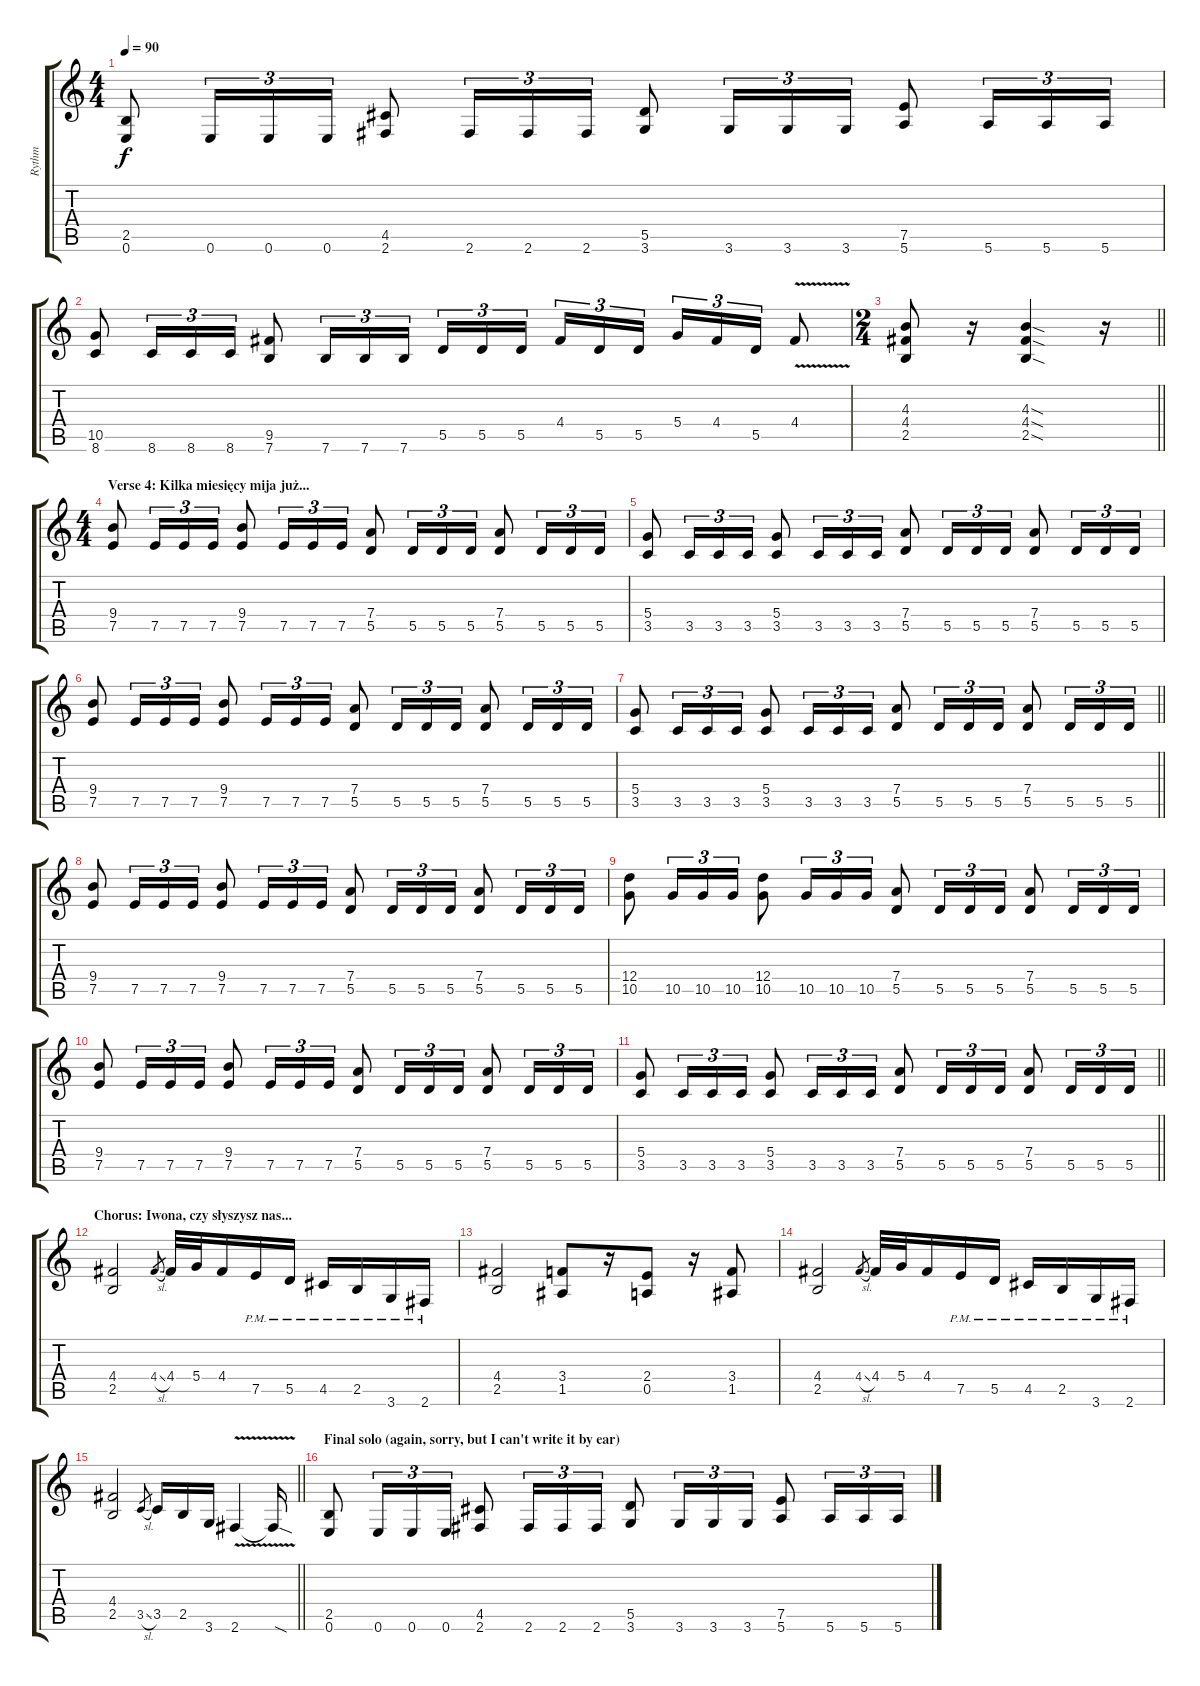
\track ("Rythm" "Rythm") {instrument distortionguitar}
\staff {score tabs}
\tuning (E4 B3 G3 D3 A2 E2) {hide}
\ts (4 4)
\tempo 90
\clef g2
\ks c
(2.5 0.6).8{dy f} 0.6.16{tu (3 2)} 0.6.16{tu (3 2)} 0.6.16{tu (3 2)} (4.5 2.6).8 2.6.16{tu (3 2)} 2.6.16{tu (3 2)} 2.6.16{tu (3 2)} (5.5 3.6).8 3.6.16{tu (3 2)} 3.6.16{tu (3 2)} 3.6.16{tu (3 2)} (7.5 5.6).8 5.6.16{tu (3 2)} 5.6.16{tu (3 2)} 5.6.16{tu (3 2)} |
(10.5 8.6).8 8.6.16{tu (3 2)} 8.6.16{tu (3 2)} 8.6.16{tu (3 2)} (9.5 7.6).8 7.6.16{tu (3 2)} 7.6.16{tu (3 2)} 7.6.16{tu (3 2)} 5.5.16{tu (3 2)} 5.5.16{tu (3 2)} 5.5.16{tu (3 2) beam splitsecondary} 4.4.16{tu (3 2)} 5.5.16{tu (3 2)} 5.5.16{tu (3 2)} 5.4.16{tu (3 2)} 4.4.16{tu (3 2)} 5.5.16{tu (3 2)} 4.4{v}.8 |
\ts (2 4)
\barLineRight lightlight
(4.3 4.4 2.5).8 r.16 (4.3{sod} 4.4{sod} 2.5{sod}).4 r.16 |
\ts (4 4)
\section ("" "Verse 4: Kilka miesięcy mija już...")
(9.4 7.5).8 7.5.16{tu (3 2)} 7.5.16{tu (3 2)} 7.5.16{tu (3 2)} (9.4 7.5).8 7.5.16{tu (3 2)} 7.5.16{tu (3 2)} 7.5.16{tu (3 2)} (7.4 5.5).8 5.5.16{tu (3 2)} 5.5.16{tu (3 2)} 5.5.16{tu (3 2)} (7.4 5.5).8 5.5.16{tu (3 2)} 5.5.16{tu (3 2)} 5.5.16{tu (3 2)} |
(5.4 3.5).8 3.5.16{tu (3 2)} 3.5.16{tu (3 2)} 3.5.16{tu (3 2)} (5.4 3.5).8 3.5.16{tu (3 2)} 3.5.16{tu (3 2)} 3.5.16{tu (3 2)} (7.4 5.5).8 5.5.16{tu (3 2)} 5.5.16{tu (3 2)} 5.5.16{tu (3 2)} (7.4 5.5).8 5.5.16{tu (3 2)} 5.5.16{tu (3 2)} 5.5.16{tu (3 2)} |
(9.4 7.5).8 7.5.16{tu (3 2)} 7.5.16{tu (3 2)} 7.5.16{tu (3 2)} (9.4 7.5).8 7.5.16{tu (3 2)} 7.5.16{tu (3 2)} 7.5.16{tu (3 2)} (7.4 5.5).8 5.5.16{tu (3 2)} 5.5.16{tu (3 2)} 5.5.16{tu (3 2)} (7.4 5.5).8 5.5.16{tu (3 2)} 5.5.16{tu (3 2)} 5.5.16{tu (3 2)} |
\barLineRight lightlight
(5.4 3.5).8 3.5.16{tu (3 2)} 3.5.16{tu (3 2)} 3.5.16{tu (3 2)} (5.4 3.5).8 3.5.16{tu (3 2)} 3.5.16{tu (3 2)} 3.5.16{tu (3 2)} (7.4 5.5).8 5.5.16{tu (3 2)} 5.5.16{tu (3 2)} 5.5.16{tu (3 2)} (7.4 5.5).8 5.5.16{tu (3 2)} 5.5.16{tu (3 2)} 5.5.16{tu (3 2)} |
(9.4 7.5).8 7.5.16{tu (3 2)} 7.5.16{tu (3 2)} 7.5.16{tu (3 2)} (9.4 7.5).8 7.5.16{tu (3 2)} 7.5.16{tu (3 2)} 7.5.16{tu (3 2)} (7.4 5.5).8 5.5.16{tu (3 2)} 5.5.16{tu (3 2)} 5.5.16{tu (3 2)} (7.4 5.5).8 5.5.16{tu (3 2)} 5.5.16{tu (3 2)} 5.5.16{tu (3 2)} |
(12.4 10.5).8 10.5.16{tu (3 2)} 10.5.16{tu (3 2)} 10.5.16{tu (3 2)} (12.4 10.5).8 10.5.16{tu (3 2)} 10.5.16{tu (3 2)} 10.5.16{tu (3 2)} (7.4 5.5).8 5.5.16{tu (3 2)} 5.5.16{tu (3 2)} 5.5.16{tu (3 2)} (7.4 5.5).8 5.5.16{tu (3 2)} 5.5.16{tu (3 2)} 5.5.16{tu (3 2)} |
(9.4 7.5).8 7.5.16{tu (3 2)} 7.5.16{tu (3 2)} 7.5.16{tu (3 2)} (9.4 7.5).8 7.5.16{tu (3 2)} 7.5.16{tu (3 2)} 7.5.16{tu (3 2)} (7.4 5.5).8 5.5.16{tu (3 2)} 5.5.16{tu (3 2)} 5.5.16{tu (3 2)} (7.4 5.5).8 5.5.16{tu (3 2)} 5.5.16{tu (3 2)} 5.5.16{tu (3 2)} |
\barLineRight lightlight
(5.4 3.5).8 3.5.16{tu (3 2)} 3.5.16{tu (3 2)} 3.5.16{tu (3 2)} (5.4 3.5).8 3.5.16{tu (3 2)} 3.5.16{tu (3 2)} 3.5.16{tu (3 2)} (7.4 5.5).8 5.5.16{tu (3 2)} 5.5.16{tu (3 2)} 5.5.16{tu (3 2)} (7.4 5.5).8 5.5.16{tu (3 2)} 5.5.16{tu (3 2)} 5.5.16{tu (3 2)} |
\section ("" "Chorus: Iwona, czy słyszysz nas...")
(4.4 2.5).2 4.4{sl}.8{gr} 4.4.32 5.4.32 4.4.16 7.5{pm}.16 5.5{pm}.16 4.5{pm}.16 2.5{pm}.16 3.6{pm}.16 2.6{pm}.16 |
(4.4 2.5).2 (3.4 1.5).8 r.16 (2.4 0.5).8 r.16 (3.4 1.5).8 |
(4.4 2.5).2 4.4{sl}.8{gr} 4.4.32 5.4.32 4.4.16 7.5{pm}.16 5.5{pm}.16 4.5{pm}.16 2.5{pm}.16 3.6{pm}.16 2.6{pm}.16 |
\barLineRight lightlight
(4.4 2.5).2 3.5{sl}.8{gr} 3.5.16 2.5.16 3.6.16 2.6{v}.4 2.6{sod t}.16 |
\section ("" "Final solo (again, sorry, but I can't write it by ear)")
(2.5 0.6).8 0.6.16{tu (3 2)} 0.6.16{tu (3 2)} 0.6.16{tu (3 2)} (4.5 2.6).8 2.6.16{tu (3 2)} 2.6.16{tu (3 2)} 2.6.16{tu (3 2)} (5.5 3.6).8 3.6.16{tu (3 2)} 3.6.16{tu (3 2)} 3.6.16{tu (3 2)} (7.5 5.6).8 5.6.16{tu (3 2)} 5.6.16{tu (3 2)} 5.6.16{tu (3 2)}
